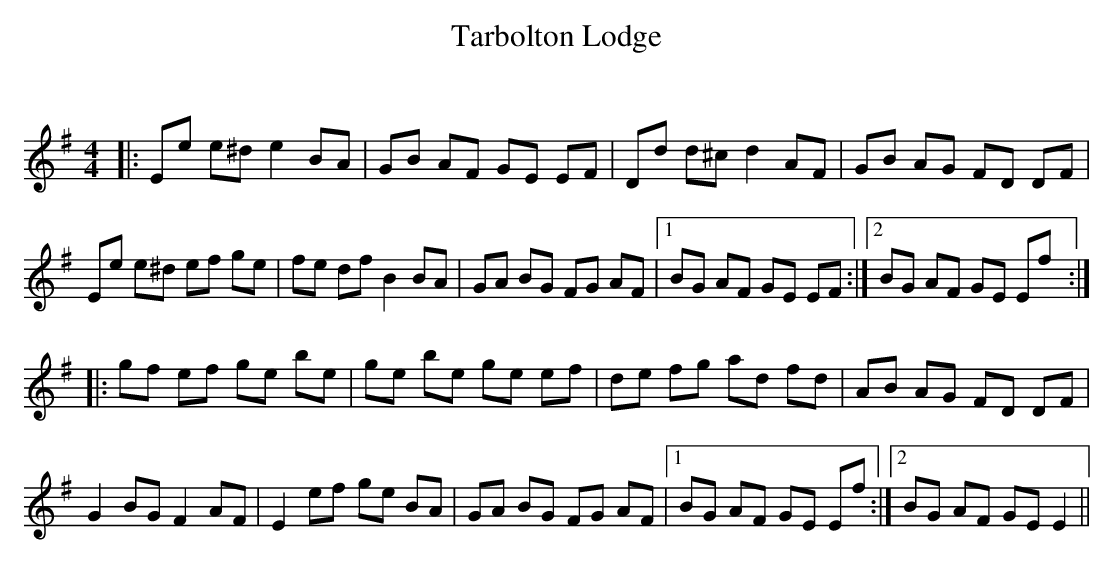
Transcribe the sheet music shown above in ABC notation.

X:1
T: Tarbolton Lodge
C:
Q: 232
K:Em
M:4/4
L:1/8
|:Ee e^d e2 BA|GB AF GE EF|Dd d^c d2 AF|GB AG FD DF|
Ee e^d ef ge|fe df B2 BA|GA BG FG AF|1BG AF GE EF:|2BG AF GE Ef:|
|:gf ef ge be|ge be ge ef|de fg ad fd|AB AG FD DF|
G2 BG F2 AF|E2 ef ge BA|GA BG FG AF|1BG AF GE Ef:|2BG AF GE E2||
